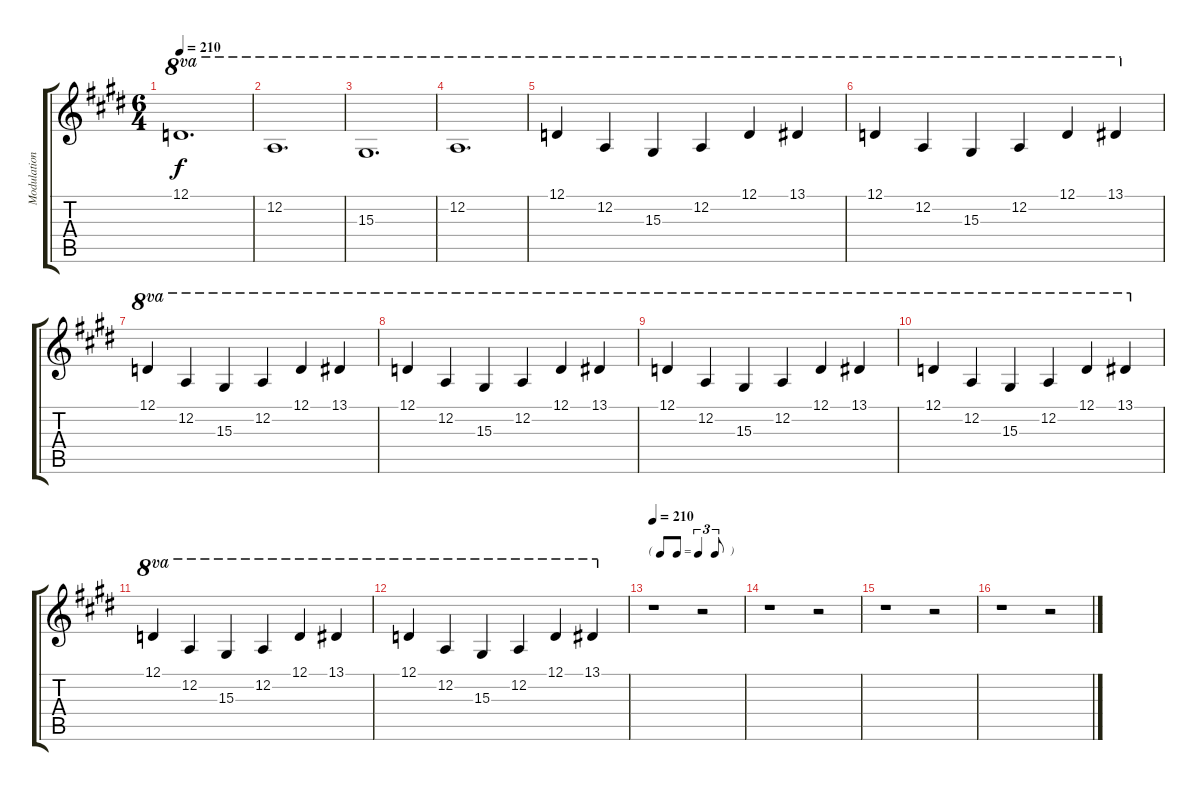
\track ("Modulation Delay" "Modulation") {instrument sitar}
\staff {score tabs}
\tuning (D4 A3 F3 C3 G2 D2) {hide}
\ts (6 4)
\tempo 210
\clef g2
\ks c#minor
12.1.1{d ot 8va dy f} |
12.2.1{d ot 8va} |
15.3.1{d ot 8va} |
12.2.1{d ot 8va} |
12.1.4{ot 8va} 12.2.4{ot 8va} 15.3.4{ot 8va} 12.2.4{ot 8va} 12.1.4{ot 8va} 13.1.4{ot 8va} |
12.1.4{ot 8va} 12.2.4{ot 8va} 15.3.4{ot 8va} 12.2.4{ot 8va} 12.1.4{ot 8va} 13.1.4{ot 8va} |
12.1.4{ot 8va} 12.2.4{ot 8va} 15.3.4{ot 8va} 12.2.4{ot 8va} 12.1.4{ot 8va} 13.1.4{ot 8va} |
12.1.4{ot 8va} 12.2.4{ot 8va} 15.3.4{ot 8va} 12.2.4{ot 8va} 12.1.4{ot 8va} 13.1.4{ot 8va} |
12.1.4{ot 8va} 12.2.4{ot 8va} 15.3.4{ot 8va} 12.2.4{ot 8va} 12.1.4{ot 8va} 13.1.4{ot 8va} |
12.1.4{ot 8va} 12.2.4{ot 8va} 15.3.4{ot 8va} 12.2.4{ot 8va} 12.1.4{ot 8va} 13.1.4{ot 8va} |
12.1.4{ot 8va} 12.2.4{ot 8va} 15.3.4{ot 8va} 12.2.4{ot 8va} 12.1.4{ot 8va} 13.1.4{ot 8va} |
12.1.4{ot 8va} 12.2.4{ot 8va} 15.3.4{ot 8va} 12.2.4{ot 8va} 12.1.4{ot 8va} 13.1.4{ot 8va} |
\tf triplet8th
\tempo 210
r.1 r.2 |
r.1 r.2 |
r.1 r.2 |
r.1 r.2
